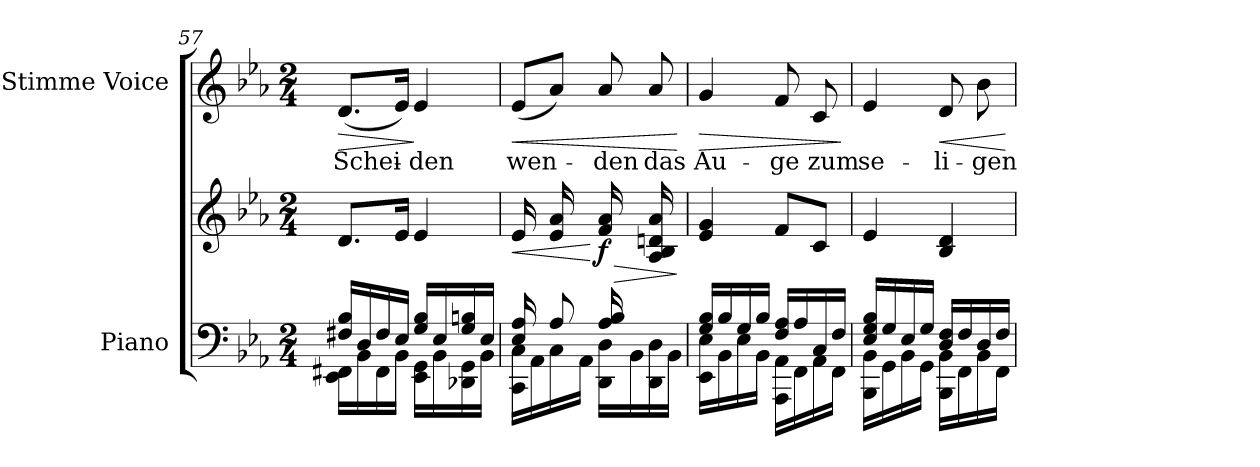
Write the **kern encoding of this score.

**kern	**kern	**dynam	**kern	**text	**dynam
*part2	*part2	*part2	*part1	*part1	*part1
*staff3	*staff2	*staff2/3	*staff1	*staff1	*staff1
*I"Piano	*	*	*I"Stimme Voice	*	*
*I'Pno	*	*	*	*	*
*clefF4	*clefG2	*	*clefG2	*	*
*k[b-e-a-]	*k[b-e-a-]	*	*k[b-e-a-]	*	*
*M2/4	*M2/4	*	*M2/4	*	*
=57	=57	=57	=57	=57	=57
*^	*	*	*	*	*
!	!	!	!	!	!LO:LY:b	!LO:HP:b
16F#X/ 16B-/LL	16EE-\ 16FF#X\LL	8.d:/L	.	(<8.d/L	Schei-	>
16D/	16BB-\	.	.	.	.	.
16F#/	16FF#\	.	.	.	.	.
16E-/JJ	16BB-\JJ	16e-/Jk	.	16e-/Jk)	.	.
!	!	!	!	!	!LO:LY:b	!
16G/ 16B-/LL	16EE-\ 16GG\LL	4e-/	.	4e-/	-den	]
16E-/	16BB-\	.	.	.	.	.
16G/ 16Bn/	16DD-X\ 16GG\	.	.	.	.	.
16E-/JJ	16BB-\JJ	.	.	.	.	.
!!LO:LB:g=z
=58	=58	=58	=58	=58	=58	=58
*	*^	*	*	*	*	*
!	!	!	!	!LO:HP:b	!	!LO:LY:b	!LO:HP:b
16ryy	16CC\ 16C\LL	16E-/ 16A-/	16e-/LL	<	(<8e-/L	wen-	<
16E-/	16AA-\	16ryy	16ryy	.	.	.	.
16ryy	16C\	8A-/	16e-/ 16a-/	.	8a-/J)	.	.
16A-/JJ	16AA-\JJ	.	16ryy	.	.	.	.
!	!	!	!	!LO:HP:n=1:b	!	!LO:LY:b	!
!	!	!	!	!LO:DY:n=1:b	!	!	!
16ryy	16DD\ 16D\LL	16A-/ 16B-/	16f/ 16a-/LL	[ > f	8a-/	-den	.
16B-/	16BB-\	8.ryy	16ryy	.	.	.	.
!	!	!	!	!	!	!LO:LY:b	!
16ryy	16DD\ 16D\	.	16A-/ 16B-/ 16dn/ 16a-/	.	8a-/	das	.
16B-/JJ	16BB-\JJ	.	16ryy	.	.	.	.
*v	*v	*v	*	*	*	*	*
.	.	]	.	.	[
=59	=59	=59	=59	=59	=59
*^	*	*	*	*	*
!	!	!	!	!	!LO:LY:b	!LO:HP:b
16G/ 16B-/LL	16EE-\ 16E-\LL	4e-/ 4g/	.	4g/	Au-	>
16B-/	16BB-\	.	.	.	.	.
16G/	16E-\	.	.	.	.	.
16B-/JJ	16BB-\JJ	.	.	.	.	.
!	!	!	!	!	!LO:LY:b	!
16F/ 16A-/LL	16AAA-\ 16AA-\LL	8f/L	.	8f/	-ge	.
16A-/	16FF\	.	.	.	.	.
!	!	!	!	!	!LO:LY:b	!
16C/	16AA-\	8c/J	.	8c/	zum	.
16F/JJ	16FF\JJ	.	.	.	.	.
*v	*v	*	*	*	*	*
.	.	.	.	.	]
=60	=60	=60	=60	=60	=60
*^	*	*	*	*	*
!	!	!	!	!	!LO:LY:b	!
16E-/ 16G/ 16B-/LL	16BBB-\ 16BB-\LL	4e-/	.	4e-/	se-	.
16G/	16GG\	.	.	.	.	.
16E-/	16BB-\	.	.	.	.	.
16G/JJ	16GG\JJ	.	.	.	.	.
!	!	!	!	!	!LO:LY:b	!LO:HP:b
16D/ 16F/LL	16BBB-\ 16BB-\LL	4B-/ 4d/	.	8d/	-li-	<
16F/	16FF\	.	.	.	.	.
!	!	!	!	!	!LO:LY:b	!
16D/	16BB-\	.	.	8b-\	-gen	.
16F/JJ	16FF\JJ	.	.	.	.	.
*v	*v	*	*	*	*	*
.	.	.	.	.	[
=	=	=	=	=	=
*-	*-	*-	*-	*-	*-
